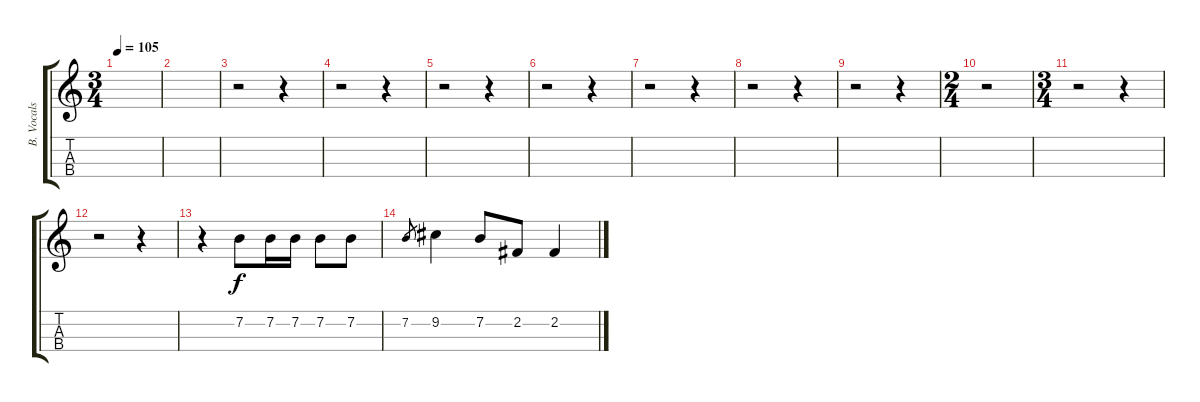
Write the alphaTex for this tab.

\track ("B. Vocals & Lead" "B. Vocals ") {instrument shamisen}
\staff {score tabs}
\tuning (A4 E4 B3 Gb4) {hide}
\ts (3 4)
\tempo 105
\clef g2
\ks c
|
|
r.2 r.4 |
r.2 r.4 |
r.2 r.4 |
r.2 r.4 |
r.2 r.4 |
r.2 r.4 |
r.2 r.4 |
\ts (2 4)
r.2 |
\ts (3 4)
r.2 r.4 |
r.2 r.4 |
r.4 7.2.8 7.2.16 7.2.16 7.2.8 7.2.8 |
7.2.8{gr} 9.2.4 7.2.8 2.2.8 2.2.4
